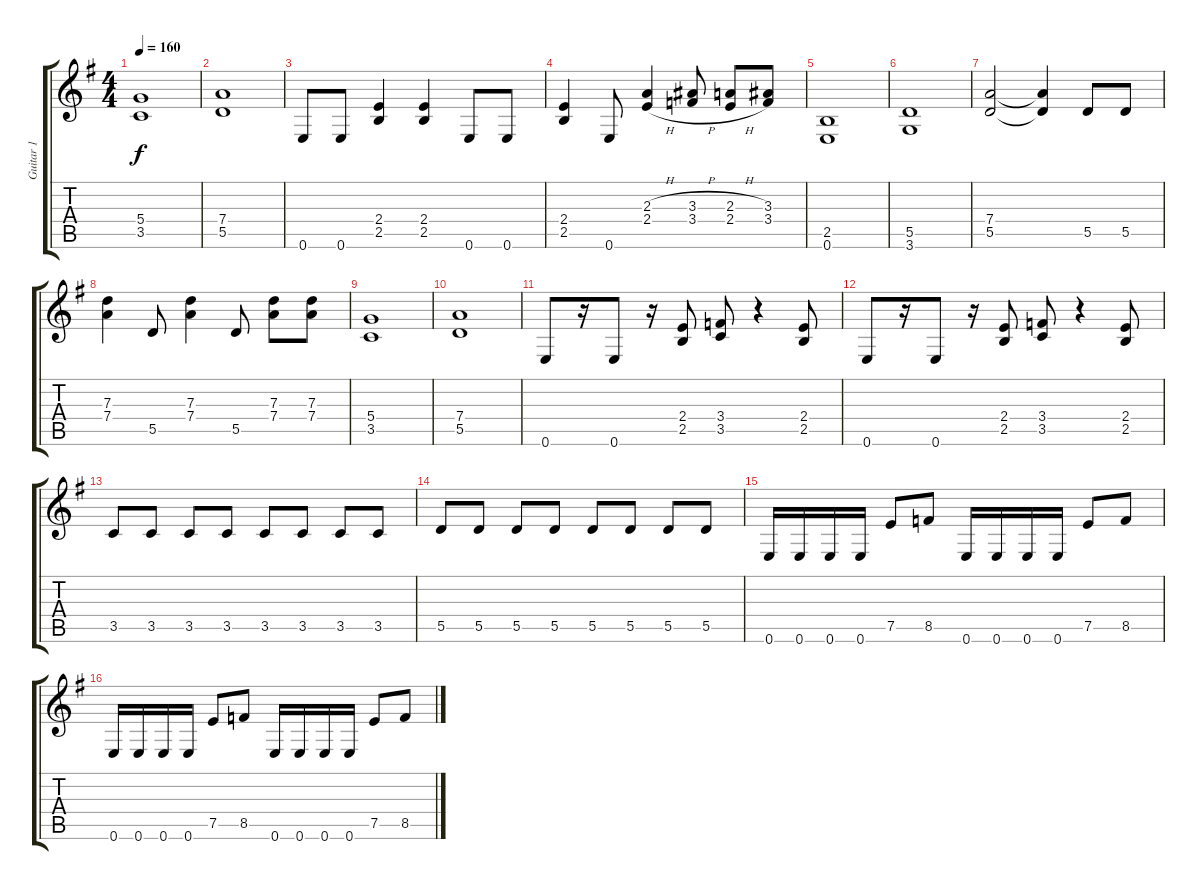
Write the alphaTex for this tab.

\track ("Guitar 1" "Guitar 1") {instrument overdrivenguitar}
\staff {score tabs}
\tuning (E4 B3 G3 D3 A2 E2) {hide}
\ts (4 4)
\tempo 160
\clef g2
\ks g
(5.4 3.5).1{dy f} |
(7.4 5.5).1 |
0.6.8 0.6.8 (2.4 2.5).4 (2.4 2.5).4 0.6.8 0.6.8 |
(2.4 2.5).4 0.6.8 (2.3{h} 2.4{h}).4 (3.3{h} 3.4{h}).8 (2.3{h} 2.4{h}).8 (3.3 3.4).8 |
(2.5 0.6).1 |
(5.5 3.6).1 |
(7.4 5.5).2 (7.4{t} 5.5{t}).4 5.5.8 5.5.8 |
(7.3 7.4).4 5.5.8 (7.3 7.4).4 5.5.8 (7.3 7.4).8 (7.3 7.4).8 |
(5.4 3.5).1 |
(7.4 5.5).1 |
0.6.8 r.16 0.6.8 r.16 (2.4 2.5).8 (3.4 3.5).8 r.4 (2.4 2.5).8 |
0.6.8 r.16 0.6.8 r.16 (2.4 2.5).8 (3.4 3.5).8 r.4 (2.4 2.5).8 |
3.5.8 3.5.8 3.5.8 3.5.8 3.5.8 3.5.8 3.5.8 3.5.8 |
5.5.8 5.5.8 5.5.8 5.5.8 5.5.8 5.5.8 5.5.8 5.5.8 |
0.6.16 0.6.16 0.6.16 0.6.16 7.5.8 8.5.8 0.6.16 0.6.16 0.6.16 0.6.16 7.5.8 8.5.8 |
0.6.16 0.6.16 0.6.16 0.6.16 7.5.8 8.5.8 0.6.16 0.6.16 0.6.16 0.6.16 7.5.8 8.5.8
